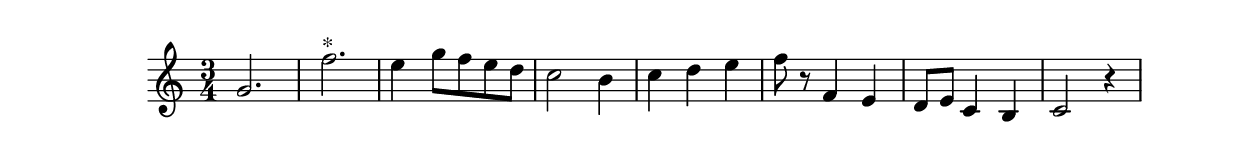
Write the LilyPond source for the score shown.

\version "2.19.49"
%{\header {
  title = "menuet from string quartet # 1"
  composer = "W.A. Mozart"
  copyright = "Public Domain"
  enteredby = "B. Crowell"
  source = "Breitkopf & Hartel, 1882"
}%}
\score{{\key c \major
    \time 3/4
    %{\tempo 4=110
%}\transpose g c' {    \relative d' {
d2. | c'2.^\markup{"*"} | b4 d8 c b a | g2 fis4 | g4 a b | c8 r8 c,4 b | a8 b g4 fis | g2 r4 |
}}
}}